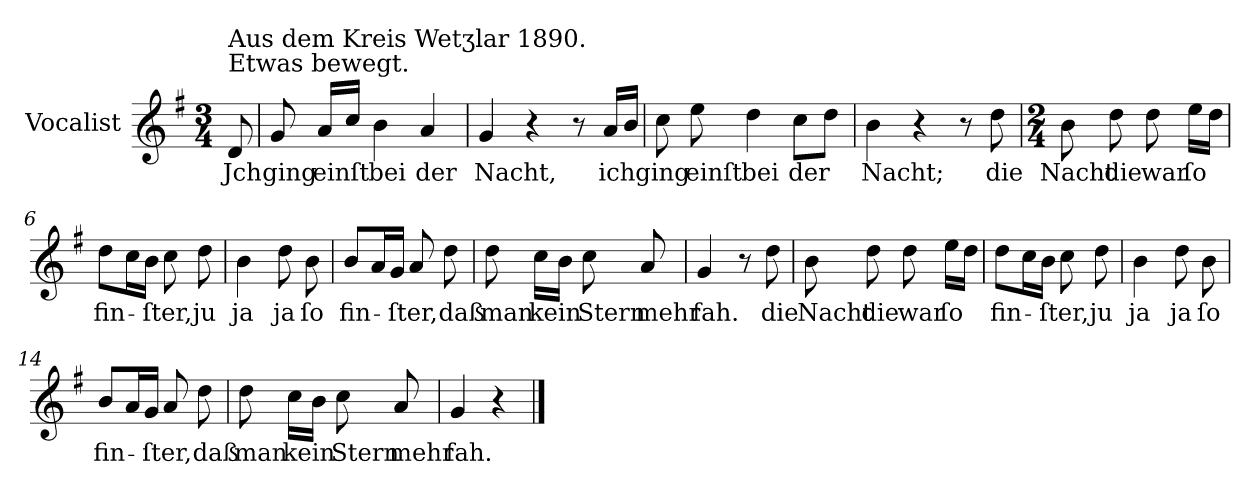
**kern	**text
*part1	*part1
*staff1	*staff1
*I"Vocalist	*
*k[f#]	*
*G:	*
*M3/4	*
=	=
!LO:TX:a:t=Etwas bewegt.	!
!LO:TX:a:t=Aus dem Kreis Wetʒlar 1890.	!
8d	Jch
=1	=1
8g	ging
16a/LL	einſt
16ccJJ	.
4b	bei
4a	der
=2	=2
4g	Nacht,
4r	.
8r	.
16aLL	ich
16bJJ	.
=3	=3
8cc	ging
8ee	einſt
4dd	bei
8ccL	der
8ddJ	.
=4	=4
4b	Nacht;
4r	.
8r	.
8dd	die
=5	=5
*M2/4	*
8b	Nacht
8dd	die
8dd	war
16eeLL	ſo
16ddJJ	.
=6	=6
8ddL	fin-
16ccL	.
16bJJ	.
8cc	-ſter,
8dd	ju
=7	=7
4b	ja
8dd	ja
8b	ſo
=8	=8
8bL	fin-
16aL	.
16gJJ	.
8a	-ſter,
8dd	daß
=9	=9
8dd	man
16ccLL	kein
16bJJ	.
8cc	Stern
8a	mehr
=10	=10
4g	ſah.
8r	.
8dd	die
=11	=11
8b	Nacht
8dd	die
8dd	war
16eeLL	ſo
16ddJJ	.
=12	=12
8ddL	fin-
16ccL	.
16bJJ	.
8cc	-ſter,
8dd	ju
=13	=13
4b	ja
8dd	ja
8b	ſo
=14	=14
8bL	fin-
16aL	.
16gJJ	.
8a	-ſter,
8dd	daß
=15	=15
8dd	man
16ccLL	kein
16bJJ	.
8cc	Stern
8a	mehr
=16	=16
4g	ſah.
4r	.
==	==
*-	*-
